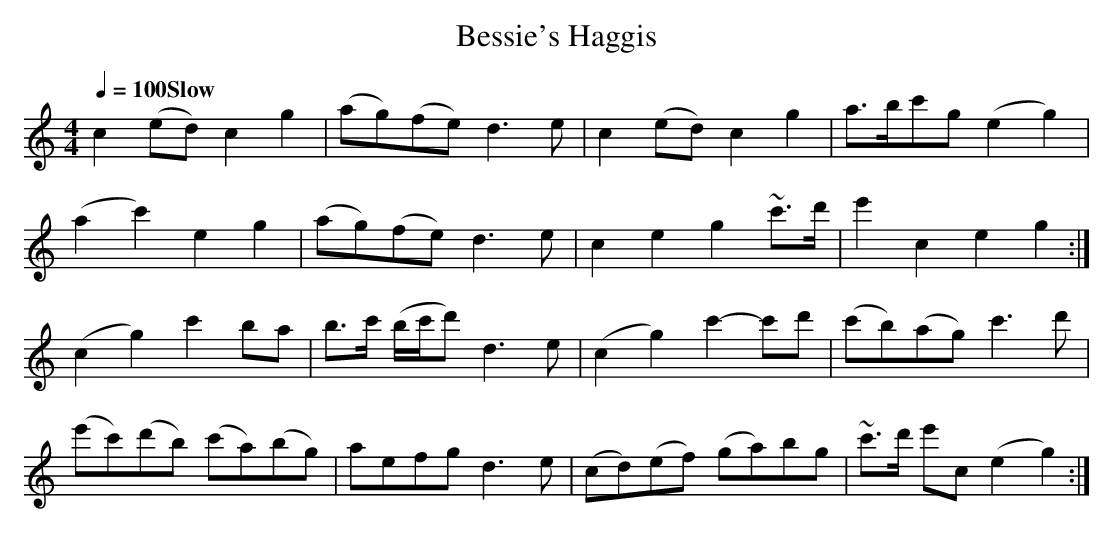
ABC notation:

X:1
T:Bessie's Haggis
M:4/4
L:1/8
Q:1/4=100 "Slow"
K:C
 c2   (ed)   c2   g2 |(ag)(fe)        d3e| c2 (ed)  c2  g2   | a>bc'g    (e2g2) |
(a2    c'2)  e2   g2 |(ag)(fe)        d3e| c2  e2   g2 ~c'>d'| e'2  c2    e2g2 :|
(c2    g2)   c'2  ba | b>c' (b/c'/d') d3e|(c2  g2)  c'2-c'd' |(c'b)(ag)   c'3d' |
(e'c')(d'b) (c'a)(bg)| aefg           d3e|(cd)(ef) (ga)bg    |~c'>d' e'c (e2g2):|
